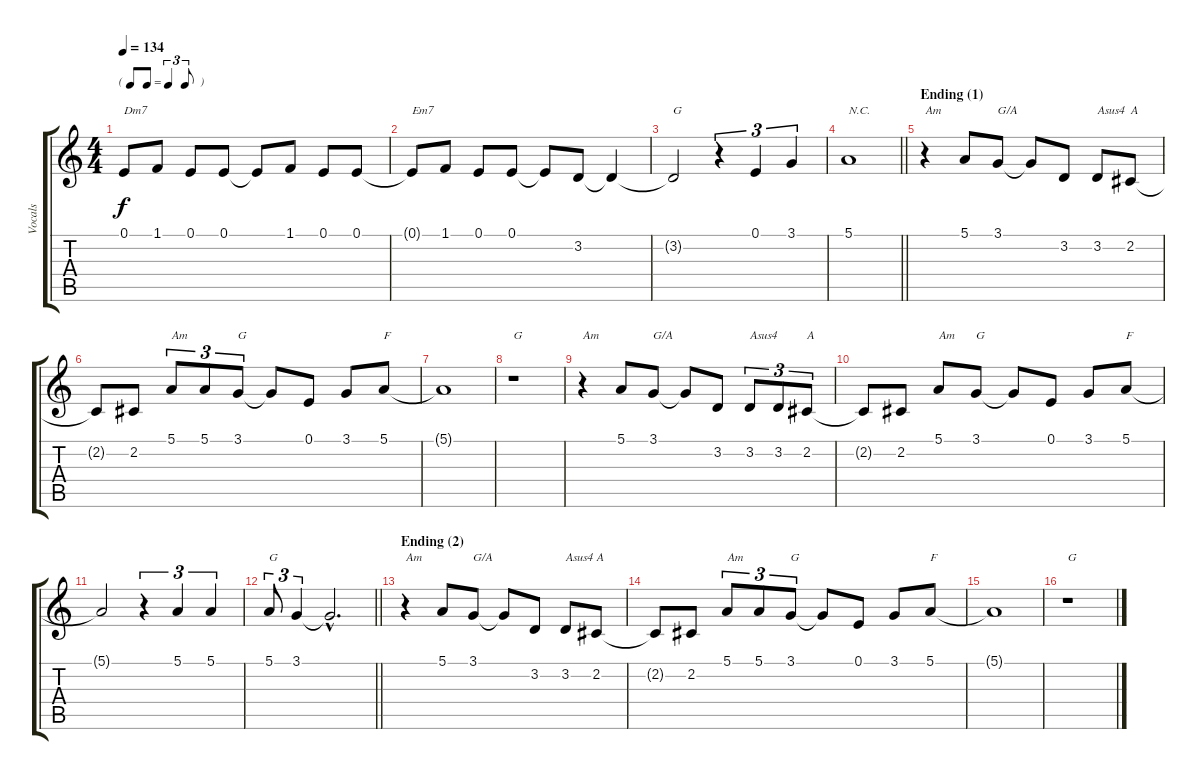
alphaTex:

\track ("Vocals" "Vocals") {instrument sopranosax}
\staff {score tabs}
\tuning (E4 B3 G3 D3 A2 E2) {hide}
\ts (4 4)
\tf triplet8th
\tempo 134
\clef g2
\ks c
0.1{t}.8{txt "Dm7" dy f} 1.1.8 0.1.8 0.1.8 0.1{t}.8 1.1.8 0.1.8 0.1.8 |
0.1{t}.8{txt "Em7"} 1.1.8 0.1.8 0.1.8 0.1{t}.8 3.2.8 3.2{t}.4 |
3.2{t}.2{txt "G"} r.4{tu (3 2)} 0.1.4{tu (3 2)} 3.1.4{tu (3 2)} |
\barLineRight lightlight
5.1.1{txt "N.C."} |
\section ("" "Ending (1)")
r.4{txt "Am"} 5.1.8 3.1.8{txt "G/A"} 3.1{t}.8 3.2.8 3.2.8{txt "Asus4"} 2.2.8{txt "A"} |
2.2{t}.8 2.2.8 5.1.8{tu (3 2) txt "Am"} 5.1.8{tu (3 2)} 3.1.8{tu (3 2) txt "G"} 3.1{t}.8 0.1.8 3.1.8 5.1.8{txt "F"} |
5.1{t}.1 |
r.1{txt "G"} |
r.4{txt "Am"} 5.1.8 3.1.8{txt "G/A"} 3.1{t}.8 3.2.8 3.2.8{tu (3 2) txt "Asus4"} 3.2.8{tu (3 2)} 2.2.8{tu (3 2) txt "A"} |
2.2{t}.8 2.2.8 5.1.8{txt "Am"} 3.1.8{txt "G"} 3.1{t}.8 0.1.8 3.1.8 5.1.8{txt "F"} |
5.1{t}.2 r.4{tu (3 2)} 5.1.4{tu (3 2)} 5.1.4{tu (3 2)} |
\barLineRight lightlight
5.1.8{tu (3 2) txt "G"} 3.1.4{tu (3 2)} 3.1{hac t}.2{d} |
\section ("" "Ending (2)")
r.4{txt "Am"} 5.1.8 3.1.8{txt "G/A"} 3.1{t}.8 3.2.8 3.2.8{txt "Asus4"} 2.2.8{txt "A"} |
2.2{t}.8 2.2.8 5.1.8{tu (3 2) txt "Am"} 5.1.8{tu (3 2)} 3.1.8{tu (3 2) txt "G"} 3.1{t}.8 0.1.8 3.1.8 5.1.8{txt "F"} |
5.1{t}.1 |
r.1{txt "G"}
